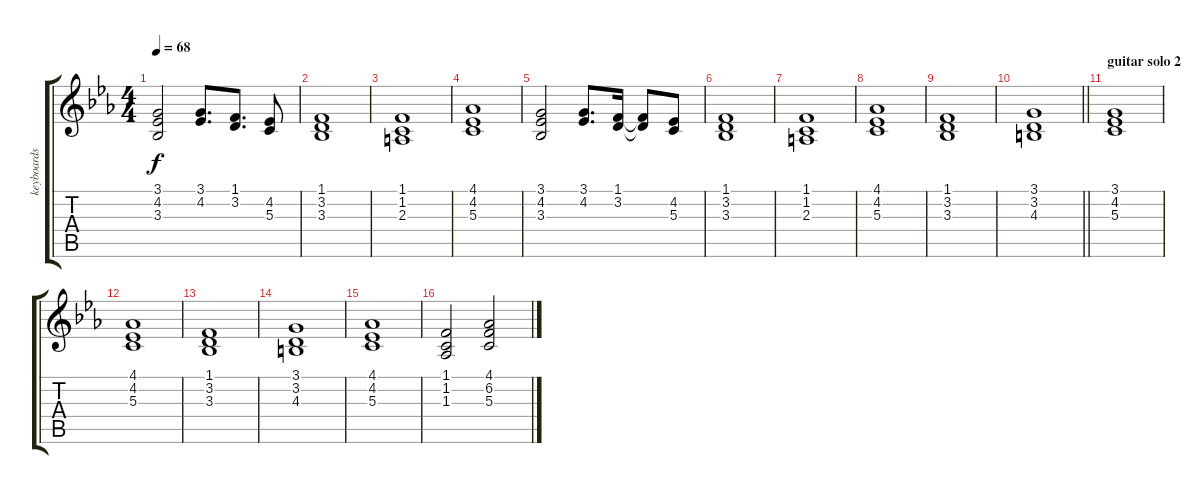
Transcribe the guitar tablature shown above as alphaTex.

\track ("keyboards" "keyboards") {instrument stringensemble2}
\staff {score tabs}
\tuning (E4 B3 G3 D3 A2 E2) {hide}
\ts (4 4)
\tempo 68
\clef g2
\ks cminor
(3.1 4.2 3.3).2{dy f} (3.1 4.2).8{d} (1.1 3.2).8{d} (4.2 5.3).8 |
(1.1 3.2 3.3).1 |
(1.1 1.2 2.3).1 |
(4.1 4.2 5.3).1 |
(3.1 4.2 3.3).2 (3.1 4.2).8{d} (1.1 3.2).16 (1.1{t} 3.2{t}).8 (4.2 5.3).8 |
(1.1 3.2 3.3).1 |
(1.1 1.2 2.3).1 |
(4.1 4.2 5.3).1 |
(1.1 3.2 3.3).1 |
\barLineRight lightlight
(3.1 3.2 4.3).1 |
\section ("" "guitar solo 2")
(3.1 4.2 5.3).1 |
(4.1 4.2 5.3).1 |
(1.1 3.2 3.3).1 |
(3.1 3.2 4.3).1 |
(4.1 4.2 5.3).1 |
(1.1 1.2 1.3).2 (4.1 6.2 5.3).2
